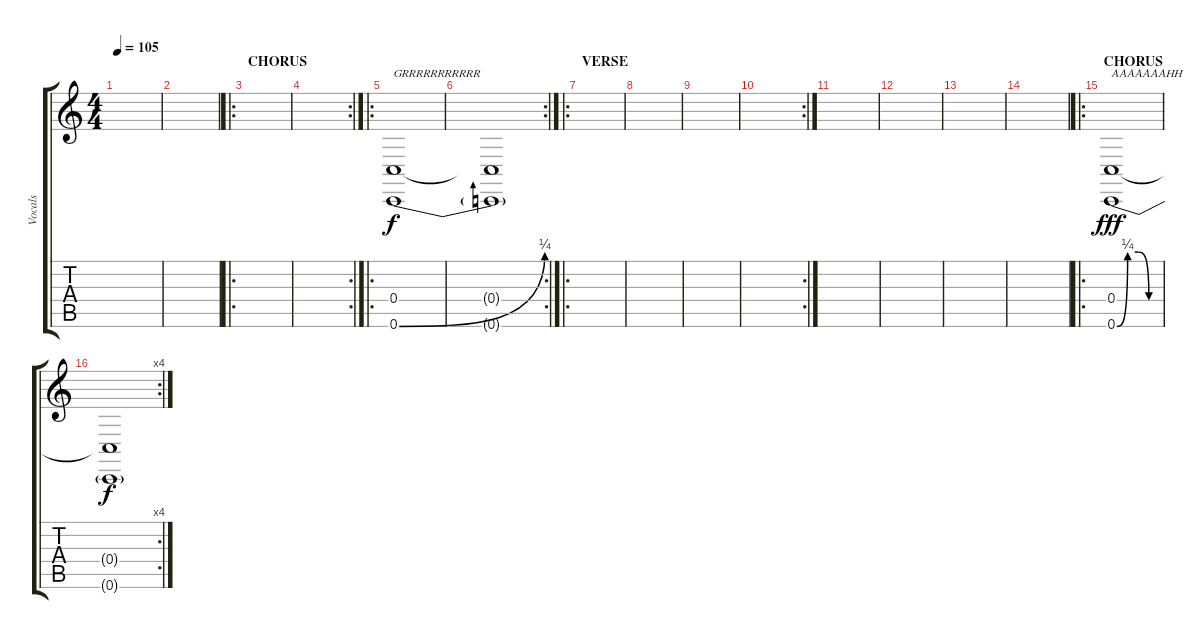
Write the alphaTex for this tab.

\track ("Vocals" "Vocals") {instrument gunshot}
\staff {score tabs}
\tuning (D4 A3 F3 C3 G2 C2) {hide}
\ts (4 4)
\tempo 105
\clef g2
\ks c
|
|
\ro
\section ("" "CHORUS")
|
\rc 2
|
\ro
(0.4 0.6{be (bend 0 0 60 1)}).1{txt "GRRRRRRRRRRR" instrument lead8bassandlead} |
\rc 2
(0.4{t} 0.6{t}).1{dy f} |
\ro
\section ("" "VERSE")
|
|
|
\rc 2
|
|
|
|
|
\ro
\section ("" "CHORUS")
(0.4 0.6{be (custom 0 0 15 1 30 1 45 0 60 0)}).1{txt "AAAAAAAHH" dy fff instrument lead8bassandlead} |
\rc 4
(0.4{t} 0.6{t}).1{dy f}
